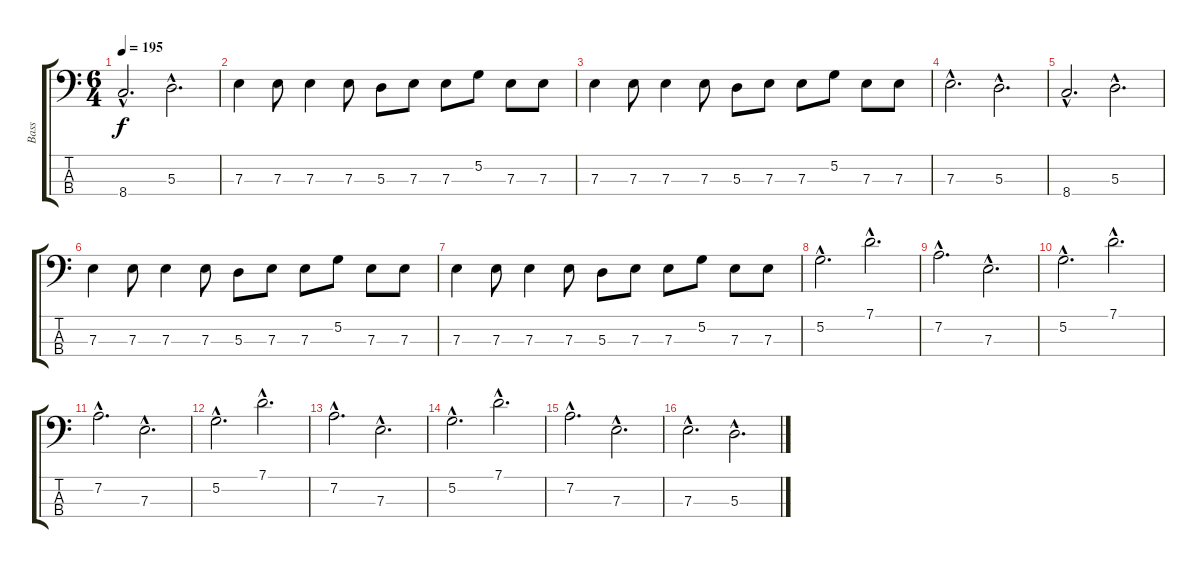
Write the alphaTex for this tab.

\track ("Bass" "Bass") {instrument electricbassfinger}
\staff {score tabs}
\tuning (G2 D2 A1 E1) {hide}
\ts (6 4)
\tempo 195
\clef f4
\ks c
8.4{hac}.2{d dy f} 5.3{hac}.2{d} |
7.3.4 7.3.8 7.3.4 7.3.8 5.3.8 7.3.8 7.3.8 5.2.8 7.3.8 7.3.8 |
7.3.4 7.3.8 7.3.4 7.3.8 5.3.8 7.3.8 7.3.8 5.2.8 7.3.8 7.3.8 |
7.3{hac}.2{d} 5.3{hac}.2{d} |
8.4{hac}.2{d} 5.3{hac}.2{d} |
7.3.4 7.3.8 7.3.4 7.3.8 5.3.8 7.3.8 7.3.8 5.2.8 7.3.8 7.3.8 |
7.3.4 7.3.8 7.3.4 7.3.8 5.3.8 7.3.8 7.3.8 5.2.8 7.3.8 7.3.8 |
5.2{hac}.2{d} 7.1{hac}.2{d} |
7.2{hac}.2{d} 7.3{hac}.2{d} |
5.2{hac}.2{d} 7.1{hac}.2{d} |
7.2{hac}.2{d} 7.3{hac}.2{d} |
5.2{hac}.2{d} 7.1{hac}.2{d} |
7.2{hac}.2{d} 7.3{hac}.2{d} |
5.2{hac}.2{d} 7.1{hac}.2{d} |
7.2{hac}.2{d} 7.3{hac}.2{d} |
7.3{hac}.2{d} 5.3{hac}.2{d}
